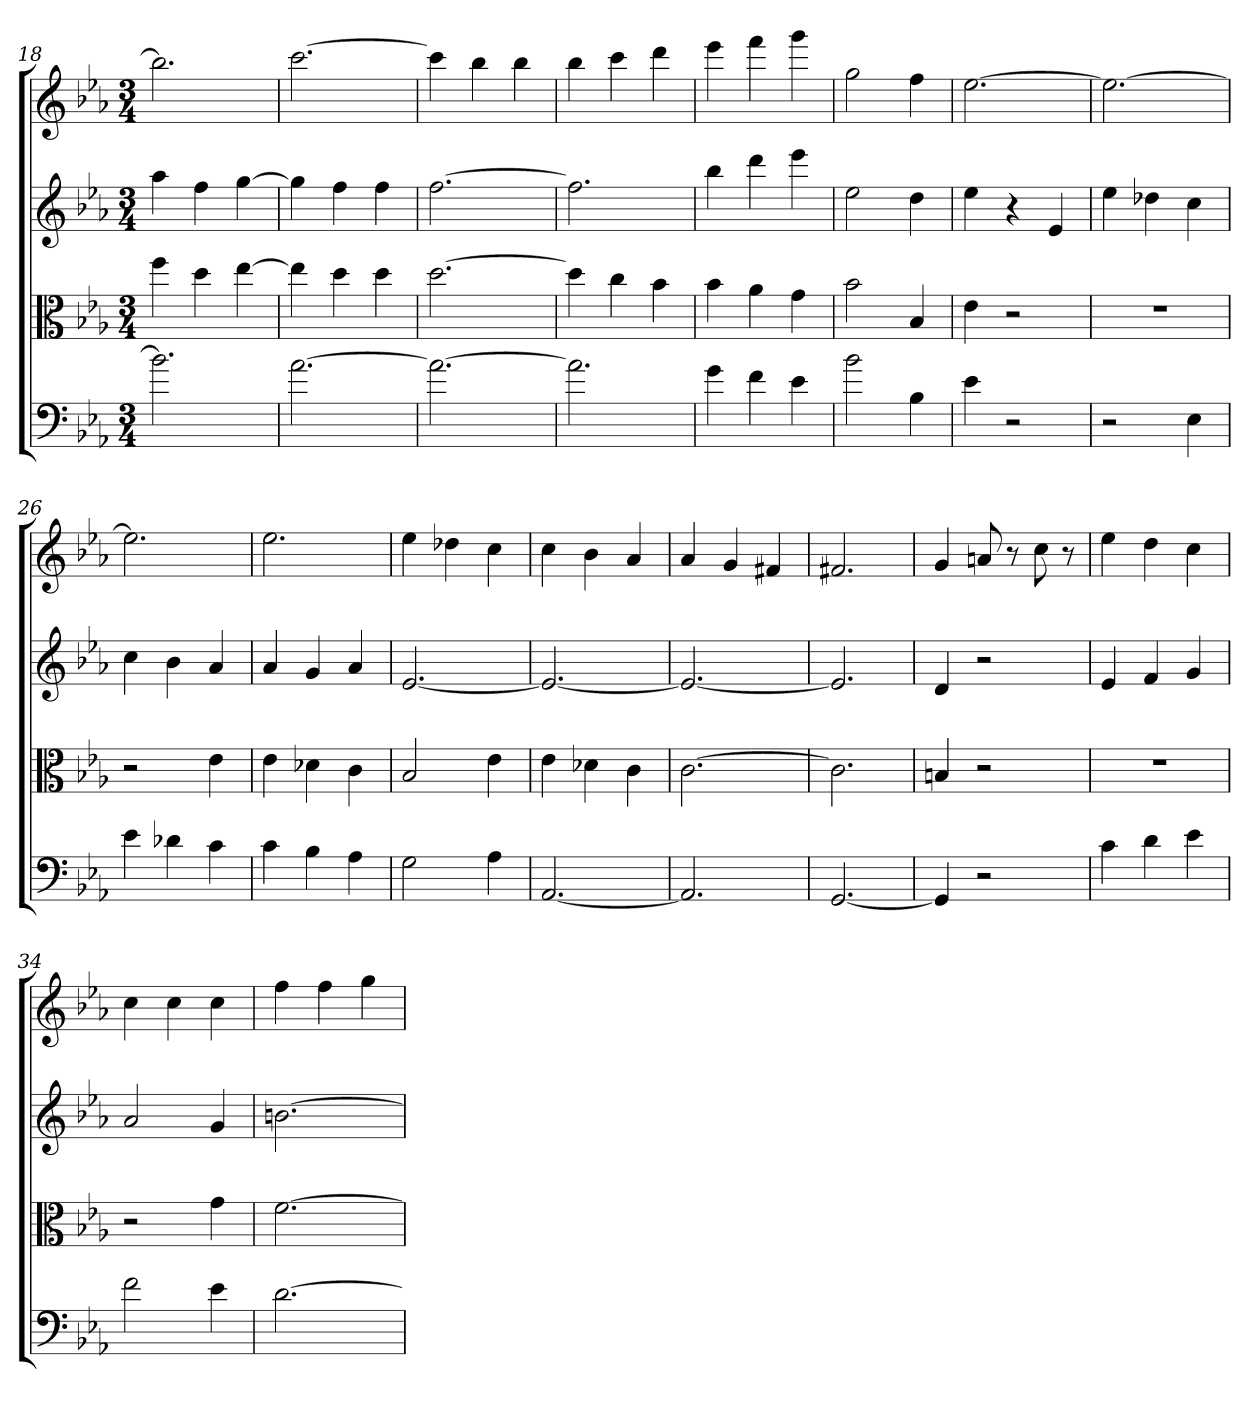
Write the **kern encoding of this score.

**kern	**kern	**kern	**kern
*part4	*part3	*part2	*part1
*staff4	*staff3	*staff2	*staff1
*clefF4	*clefC3	*clefG2	*clefG2
*k[b-e-a-]	*k[b-e-a-]	*k[b-e-a-]	*k[b-e-a-]
*c:	*c:	*c:	*c:
*M3/4	*M3/4	*M3/4	*M3/4
=18	=18	=18	=18
2.b-]	4ff	4aa-	2.bb-]
.	4dd	4ff	.
.	[4ee-	[4gg	.
=19	=19	=19	=19
[2.a-	4ee-]	4gg]	[2.ccc
.	4dd	4ff	.
.	4dd	4ff	.
=20	=20	=20	=20
2.a-_	[2.dd	[2.ff	4ccc]
.	.	.	4bb-
.	.	.	4bb-
=21	=21	=21	=21
2.a-]	4dd]	2.ff]	4bb-
.	4cc	.	4ccc
.	4b-	.	4ddd
=22	=22	=22	=22
4g	4b-	4bb-	4eee-
4f	4a-	4ddd	4fff
4e-	4g	4eee-	4ggg
=23	=23	=23	=23
2b-	2b-	2ee-	2gg
4B-	4B-	4dd	4ff
=24	=24	=24	=24
4e-	4e-	4ee-	[2.ee-
2r	2r	4r	.
.	.	4e-	.
=25	=25	=25	=25
2r	2.r	4ee-	2.ee-_
.	.	4dd-X	.
4E-	.	4cc	.
=26	=26	=26	=26
4e-	2r	4cc	2.ee-]
4d-X	.	4b-	.
4c	4e-	4a-	.
=27	=27	=27	=27
4c	4e-	4a-	2.ee-
4B-	4d-X	4g	.
4A-	4c	4a-	.
=28	=28	=28	=28
2G	2B-	[2.e-	4ee-
.	.	.	4dd-X
4A-	4e-	.	4cc
=29	=29	=29	=29
[2.AA-	4e-	2.e-_	4cc
.	4d-X	.	4b-
.	4c	.	4a-
=30	=30	=30	=30
2.AA-]	[2.c	2.e-_	4a-
.	.	.	4g
.	.	.	4f#X
=31	=31	=31	=31
[2.GG	2.c]	2.e-]	2.f#X
=32	=32	=32	=32
4GG]	4Bn	4d	4g
2r	2r	2r	8an
.	.	.	8r
.	.	.	8cc
.	.	.	8r
=33	=33	=33	=33
4c	2.r	4e-	4ee-
4d	.	4f	4dd
4e-	.	4g	4cc
=34	=34	=34	=34
2f	2r	2a-	4cc
.	.	.	4cc
4e-	4g	4g	4cc
=35	=35	=35	=35
[2.d	[2.f	[2.bn	4ff
.	.	.	4ff
.	.	.	4gg
=	=	=	=
*-	*-	*-	*-
